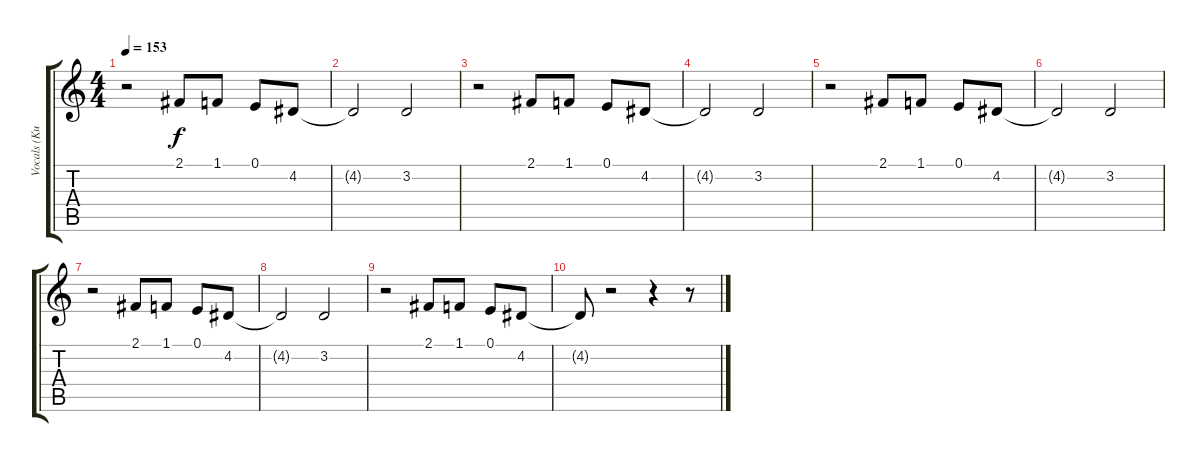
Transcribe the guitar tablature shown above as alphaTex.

\track ("Vocals (Kurt)" "Vocals (Ku") {instrument electricgrandpiano}
\staff {score tabs}
\tuning (E4 B3 G3 D3 A2 E2) {hide}
\ts (4 4)
\tempo 153
\clef g2
\ks c
r.2{dy f} 2.1.8 1.1.8 0.1.8 4.2.8 |
4.2{t}.2 3.2.2 |
r.2 2.1.8 1.1.8 0.1.8 4.2.8 |
4.2{t}.2 3.2.2 |
r.2 2.1.8 1.1.8 0.1.8 4.2.8 |
4.2{t}.2 3.2.2 |
r.2 2.1.8 1.1.8 0.1.8 4.2.8 |
4.2{t}.2 3.2.2 |
r.2 2.1.8 1.1.8 0.1.8 4.2.8 |
4.2{t}.8 r.2 r.4 r.8
